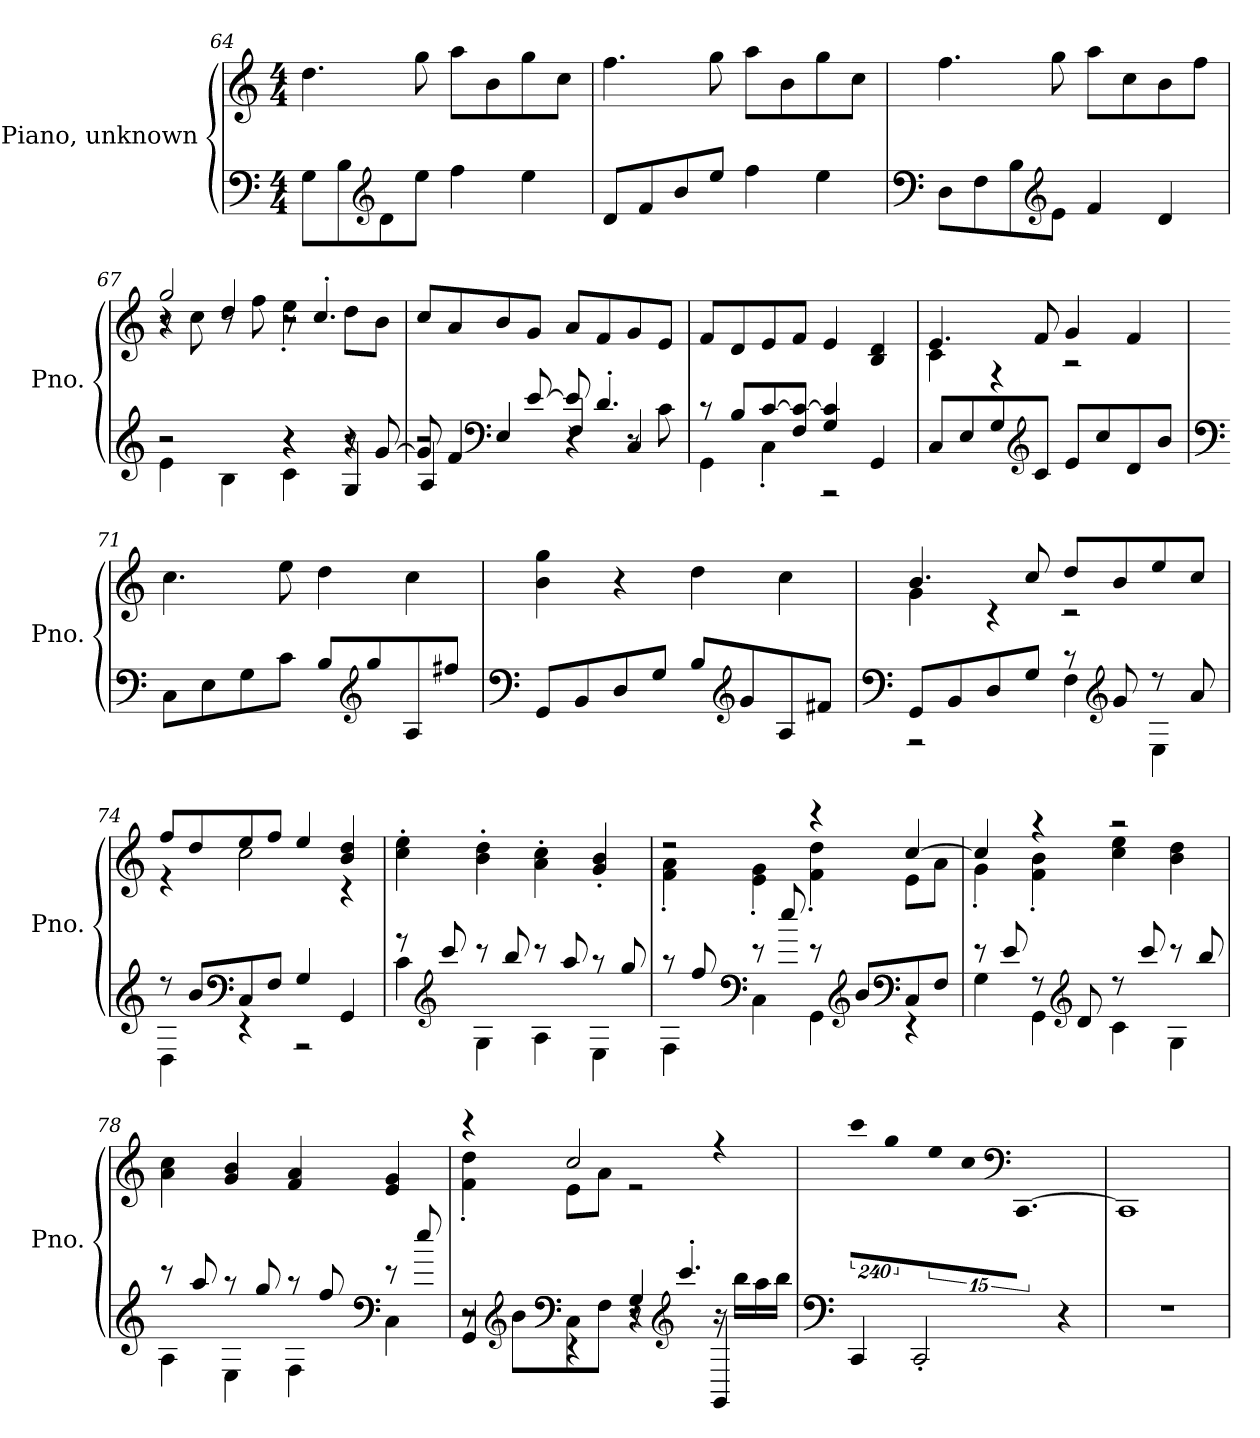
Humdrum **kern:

**kern	**kern
*part1	*part1
*staff2	*staff1
*I"Piano, unknown	*
*I'Pno.	*
*clefF4	*clefG2
*k[]	*k[]
*M4/4	*M4/4
=64	=64
8G\L	4.dd\
8B\	.
*clefG2	*
8d\	.
8ee\J	8gg\
4ff\	8aa\L
.	8b\
4ee\	8gg\
.	8cc\J
=65	=65
8d/L	4.ff\
8f/	.
8b/	.
8ee/J	8gg\
4ff\	8aa\L
.	8b\
4ee\	8gg\
.	8cc\J
!!LO:PB:g=z
=66	=66
*clefF4	*
8D\L	4.ff\
8F\	.
8B\	.
*clefG2	*
8e\J	8gg\
4f/	8aa\L
.	8cc\
4d/	8b\
.	8ff\J
=67	=67
*^	*^
*	*^	*	*^
2r	4e\	2r	2gg/	8r	4r
.	.	.	.	8cc\	.
.	4B\	.	.	8r	4dd/
.	.	.	.	8ff\	.
4r	4c\	4r	2r	4ee'\	8r
.	.	.	.	.	4.cc'/
8r	4r	4G/	.	8dd\L	.
[8g/	.	.	.	8b\J	.
*	*	*	*v	*v	*v
=68	=68	=68	=68
8g/]	2r	4A/	8cc/L
4f/	.	.	8a/
*clefF4	*	*	*
.	.	4E/	8b/
[8e/	.	.	8g/J
8e/]	4r	4F/	8a/L
4.d'/	.	.	8f/
.	8r	4C/	8g/
.	8c\	.	8e/J
*	*v	*v	*
=69	=69	=69
8r	4GG\	8f/L
8B/L	.	8d/
[8c/	4C'\	8e/
8F/ 8c/_J	.	8f/J
4G/ 4c/]	2r	4e/
4GG/	.	4B/ 4d/
*v	*v	*
!!LO:LB:g=z
=70	=70
*	*^
8C/L	4.e/	4c\
8E/	.	.
8G/	.	4r
*clefG2	*	*
8c/J	8f/	.
8e/L	4g/	2r
8cc/	.	.
8d/	4f/	.
8b/J	.	.
*	*v	*v
=71	=71
*clefF4	*
8C\L	4.cc\
8E\	.
8G\	.
8c\J	8ee\
8B/L	4dd\
*clefG2	*
8gg/	.
8A/	4cc\
8ff#X/J	.
=72	=72
*clefF4	*
8GG/L	4b\ 4gg\
8BB/	.
8D/	4r
8G/J	.
8B/L	4dd\
*clefG2	*
8g/	.
8A/	4cc\
8f#X/J	.
!!LO:LB:g=z
=73	=73
*clefF4	*
*^	*^
8GG/L	2r	4.b/	4g\
8BB/	.	.	.
8D/	.	.	4r
8G/J	.	8cc/	.
8r	4F\	8dd/L	2r
*clefG2	*	*	*
8g/	.	8b/	.
8r	4E\	8ee/	.
8a/	.	8cc/J	.
=74	=74	=74	=74
8r	4D\	8ff/L	4r
8b/L	.	8dd/	.
*clefF4	*	*	*
8C/	4r	8ee/	2cc\
8F/J	.	8ff/J	.
4G/	2r	4ee/	.
4GG/	.	4b/ 4dd/	4r
*	*	*v	*v
=75	=75	=75
8r	4c\	4cc\' 4ee\'
*clefG2	*	*
8ccc/	.	.
8r	4G\	4b\' 4dd\'
8bb/	.	.
8r	4A\	4a\' 4cc\'
8aa/	.	.
8r	4E\	4g/' 4b/'
8gg/	.	.
!!LO:LB:g=z
=76	=76	=76
*	*	*^
8r	4F\	2r	4f\' 4a\'
8ff/	.	.	.
*clefF4	*	*	*
8r	4C\	.	4e\' 4g\'
8ee/	.	.	.
8r	4GG\	4r	4f\' 4dd\'
*clefG2	*	*	*
8b/L	.	.	.
*clefF4	*	*	*
8C/	4r	[4cc/	8e\L
8F/J	.	.	8a\J
=77	=77	=77	=77
8r	4G\	4cc/]	4g'\
8e/	.	.	.
8r	4GG\	4r	4f\' 4b\'
*clefG2	*	*	*
8d/	.	.	.
8r	4c\	2r	4cc\ 4ee\
8ccc/	.	.	.
8r	4G\	.	4b\ 4dd\
8bb/	.	.	.
*	*	*v	*v
=78	=78	=78
8r	4A\	4a\ 4cc\
8aa/	.	.
8r	4E\	4g/ 4b/
8gg/	.	.
8r	4F\	4f/ 4a/
8ff/	.	.
*clefF4	*	*
8r	4C\	4e/ 4g/
8ee/	.	.
!!LO:LB:g=z
=79	=79	=79
*	*^	*^
2r	8r	4GG/	4r	4f\' 4dd\'
*clefG2	*	*	*	*
.	8b\L	.	.	.
*clefF4	*	*	*	*
.	8C\	4r	2cc/	8e\L
.	8F\J	.	.	8a\J
8r	4r	4G/	.	2r
*clefG2	*	*	*	*
4.ccc'/	.	.	.	.
.	16r	4GG/	4r	.
.	16bb\LL	.	.	.
.	16aa\	.	.	.
.	16bb\JJ	.	.	.
*v	*v	*v	*	*
*	*v	*v
=80	=80
*clefF4	*
*^	*
!	!	!LO:N:vis=8
*v	*v	*
4CC/	960%137ccc\L
!	!LO:N:vis=8
.	960%137gg\
2CC'/	.
.	1920ryy
!	!LO:N:vis=8
.	960%137ee\
!	!LO:N:vis=8
.	960%137cc\J
*	*clefF4
!	!LO:N:vis=4.
.	[1920%823CC/
4r	.
=81	=81
1r	1CC]
=	=
*-	*-
